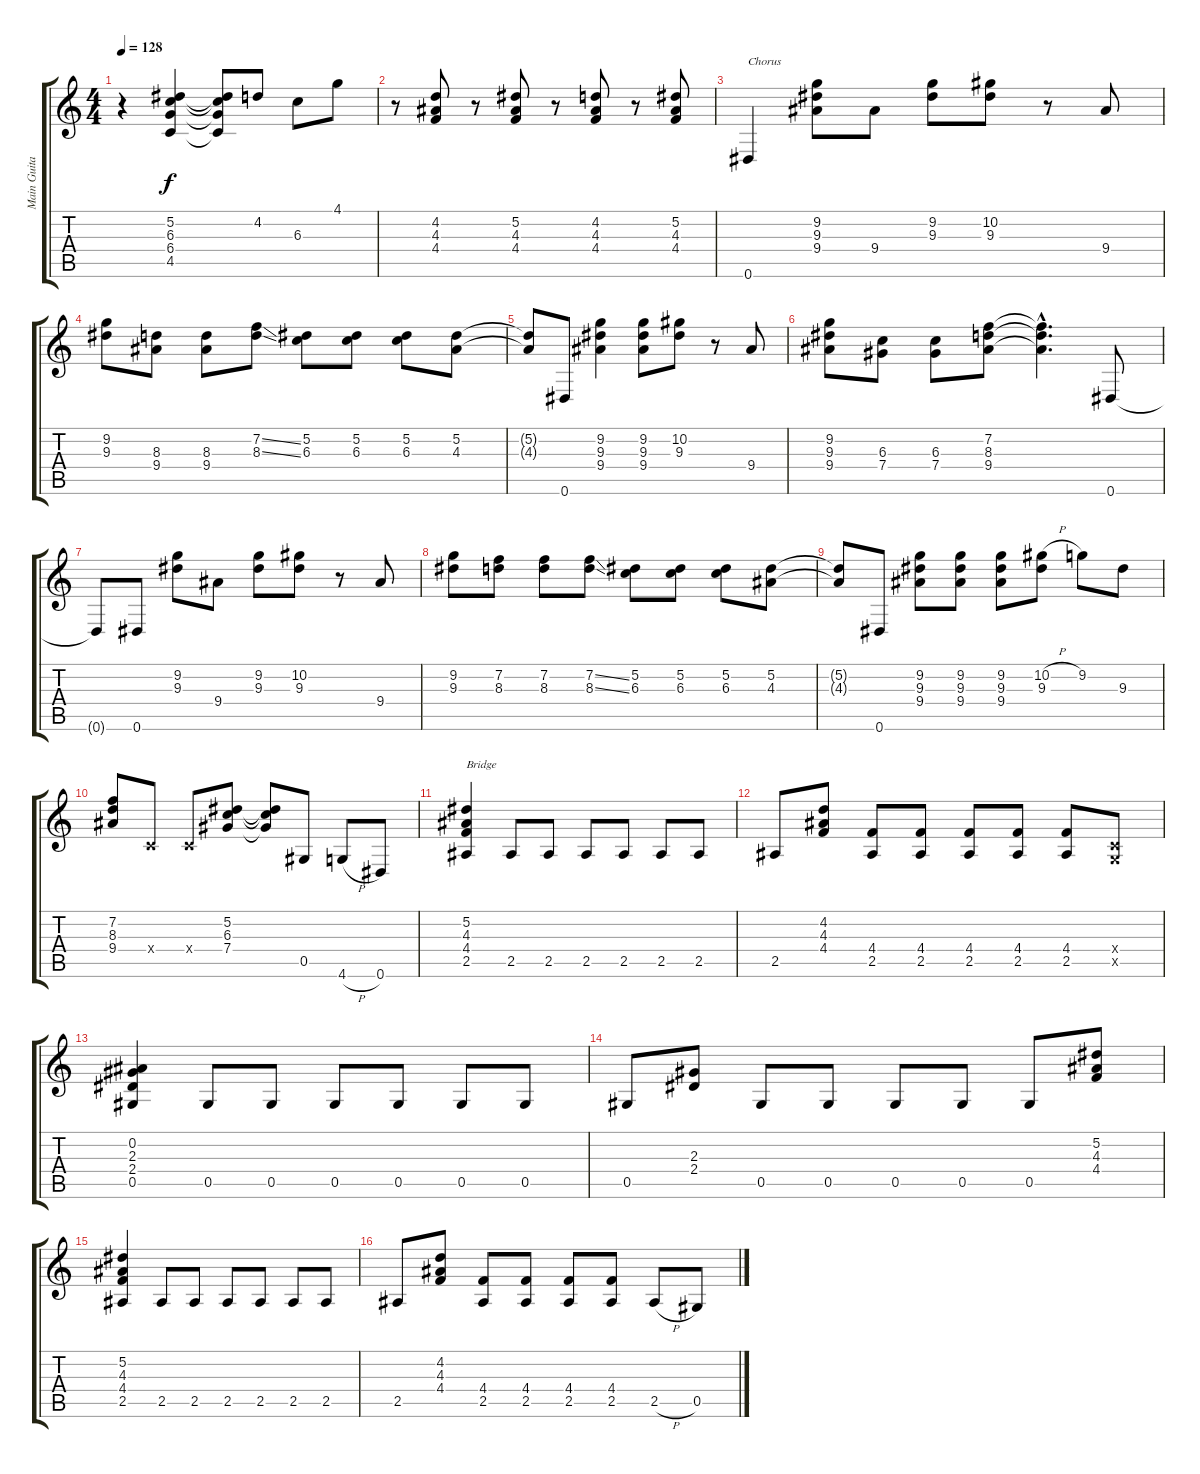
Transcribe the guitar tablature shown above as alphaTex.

\track ("Main Guitar" "Main Guita") {instrument overdrivenguitar}
\staff {score tabs}
\tuning (Eb4 Bb3 Gb3 Db3 Ab2 Eb2) {hide}
\ts (4 4)
\tempo 128
\clef g2
\ks c
r.4{dy f} (5.2 6.3 6.4 4.5).4 (5.2{t} 6.3{t} 6.4{t} 4.5{t}).8 4.2.8 6.3.8 4.1.8 |
r.8 (4.2 4.3 4.4).8 r.8 (5.2 4.3 4.4).8 r.8 (4.2 4.3 4.4).8 r.8 (5.2 4.3 4.4).8 |
0.6.4{txt "Chorus"} (9.2 9.3 9.4).8 9.4.8 (9.2 9.3).8 (10.2 9.3).8 r.8 9.4.8 |
(9.2 9.3).8 (8.3 9.4).8 (8.3 9.4).8 (7.2{ss} 8.3{ss}).8 (5.2 6.3).8 (5.2 6.3).8 (5.2 6.3).8 (5.2 4.3).8 |
(5.2{t} 4.3{t}).8 0.6.8 (9.2 9.3 9.4).4 (9.2 9.3 9.4).8 (10.2 9.3).8 r.8 9.4.8 |
(9.2 9.3 9.4).8 (6.3 7.4).8 (6.3 7.4).8 (7.2 8.3 9.4).8 (7.2{hac t} 8.3{hac t} 9.4{hac t}).4{d} 0.6.8 |
0.6{t}.8 0.6.8 (9.2 9.3).8 9.4.8 (9.2 9.3).8 (10.2 9.3).8 r.8 9.4.8 |
(9.2 9.3).8 (7.2 8.3).8 (7.2 8.3).8 (7.2{ss} 8.3{ss}).8 (5.2 6.3).8 (5.2 6.3).8 (5.2 6.3).8 (5.2 4.3).8 |
(5.2{t} 4.3{t}).8 0.6.8 (9.2 9.3 9.4).8 (9.2 9.3 9.4).8 (9.2 9.3 9.4).8 (10.2{h} 9.3).8 9.2.8 9.3.8 |
(7.2 8.3 9.4).8 -1.4{x}.8 -1.4{x}.8 (5.2 6.3 7.4).8 (5.2{t} 6.3{t} 7.4{t}).8 0.5.8 4.6{h}.8 0.6.8 |
(5.2 4.3 4.4 2.5).4{txt "Bridge"} 2.5.8 2.5.8 2.5.8 2.5.8 2.5.8 2.5.8 |
2.5.8 (4.2 4.3 4.4).8 (4.4 2.5).8 (4.4 2.5).8 (4.4 2.5).8 (4.4 2.5).8 (4.4 2.5).8 (-1.4{x} -1.5{x}).8 |
(0.2 2.3 2.4 0.5).4 0.5.8 0.5.8 0.5.8 0.5.8 0.5.8 0.5.8 |
0.5.8 (2.3 2.4).8 0.5.8 0.5.8 0.5.8 0.5.8 0.5.8 (5.2 4.3 4.4).8 |
(5.2 4.3 4.4 2.5).4 2.5.8 2.5.8 2.5.8 2.5.8 2.5.8 2.5.8 |
2.5.8 (4.2 4.3 4.4).8 (4.4 2.5).8 (4.4 2.5).8 (4.4 2.5).8 (4.4 2.5).8 2.5{h}.8 0.5.8
